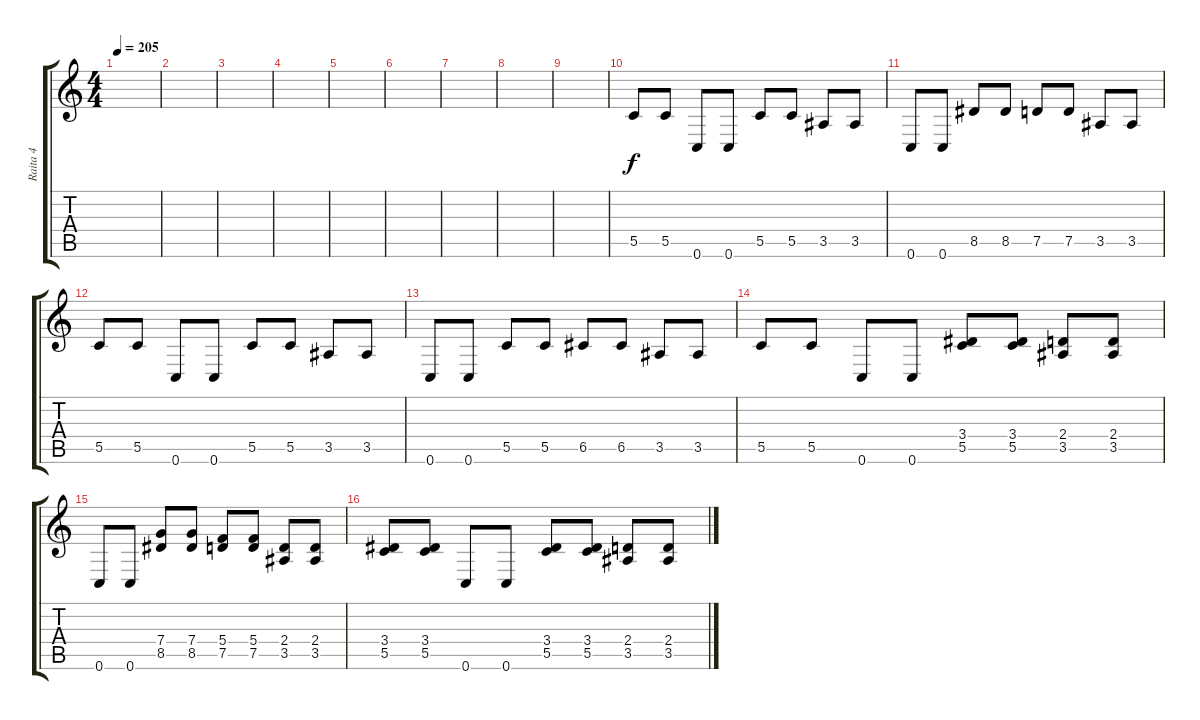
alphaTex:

\track ("Raita 4" "Raita 4") {instrument distortionguitar}
\staff {score tabs}
\tuning (D4 A3 F3 C3 G2 C2) {hide}
\ts (4 4)
\tempo 205
\clef g2
\ks c
|
|
|
|
|
|
|
|
|
5.5.8 5.5.8 0.6.8 0.6.8 5.5.8 5.5.8 3.5.8 3.5.8 |
0.6.8 0.6.8 8.5.8 8.5.8 7.5.8 7.5.8 3.5.8 3.5.8 |
5.5.8 5.5.8 0.6.8 0.6.8 5.5.8 5.5.8 3.5.8 3.5.8 |
0.6.8 0.6.8 5.5.8 5.5.8 6.5.8 6.5.8 3.5.8 3.5.8 |
5.5.8 5.5.8 0.6.8 0.6.8 (3.4 5.5).8 (3.4 5.5).8 (2.4 3.5).8 (2.4 3.5).8 |
0.6.8 0.6.8 (7.4 8.5).8 (7.4 8.5).8 (5.4 7.5).8 (5.4 7.5).8 (2.4 3.5).8 (2.4 3.5).8 |
(3.4 5.5).8 (3.4 5.5).8 0.6.8 0.6.8 (3.4 5.5).8 (3.4 5.5).8 (2.4 3.5).8 (2.4 3.5).8
